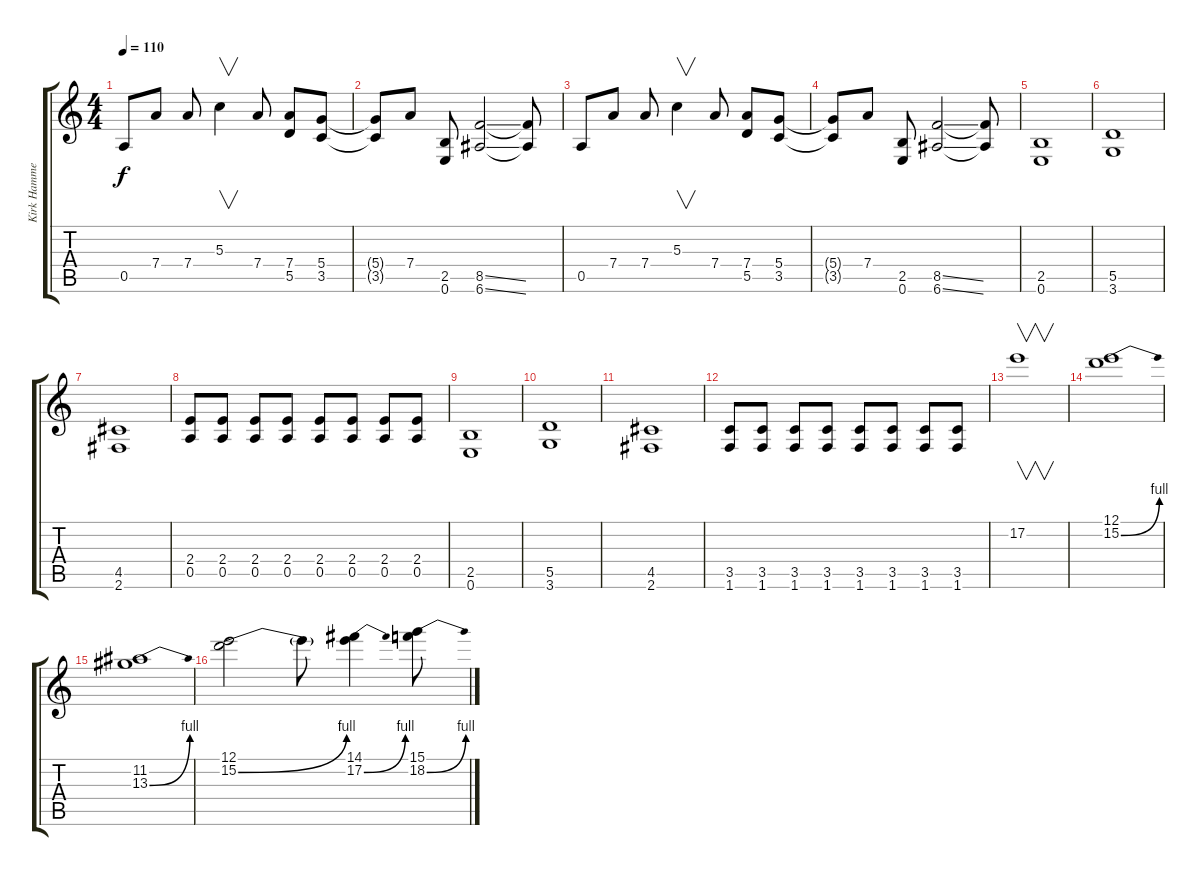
\track ("Kirk Hammett" "Kirk Hamme") {instrument distortionguitar}
\staff {score tabs}
\tuning (E4 B3 G3 D3 A2 E2) {hide}
\ts (4 4)
\tempo 110
\clef g2
\ks c
0.5.8{dy f} 7.4.8 7.4.8 5.3.4{v} 7.4.8 (7.4 5.5).8 (5.4 3.5).8 |
(5.4{t} 3.5{t}).8 7.4.8 (2.5 0.6).8 (8.5{ss} 6.6{ss}).2 (8.5{t} 6.6{t}).8 |
0.5.8 7.4.8 7.4.8 5.3.4{v} 7.4.8 (7.4 5.5).8 (5.4 3.5).8 |
(5.4{t} 3.5{t}).8 7.4.8 (2.5 0.6).8 (8.5{ss} 6.6{ss}).2 (8.5{t} 6.6{t}).8 |
(2.5 0.6).1 |
(5.5 3.6).1 |
(4.5 2.6).1 |
(2.4 0.5).8 (2.4 0.5).8 (2.4 0.5).8 (2.4 0.5).8 (2.4 0.5).8 (2.4 0.5).8 (2.4 0.5).8 (2.4 0.5).8 |
(2.5 0.6).1 |
(5.5 3.6).1 |
(4.5 2.6).1 |
(3.5 1.6).8 (3.5 1.6).8 (3.5 1.6).8 (3.5 1.6).8 (3.5 1.6).8 (3.5 1.6).8 (3.5 1.6).8 (3.5 1.6).8 |
17.2.1{v} |
(12.1 15.2{be (bend 0 0 60 4)}).1 |
(11.2 13.3{be (bend 0 0 60 4)}).1 |
(12.1 15.2{be (bend 0 0 60 4)}).2 15.2{t}.8 (14.1 17.2{be (bend 0 0 60 4)}).4 (15.1 18.2{be (bend 0 0 60 4)}).8
